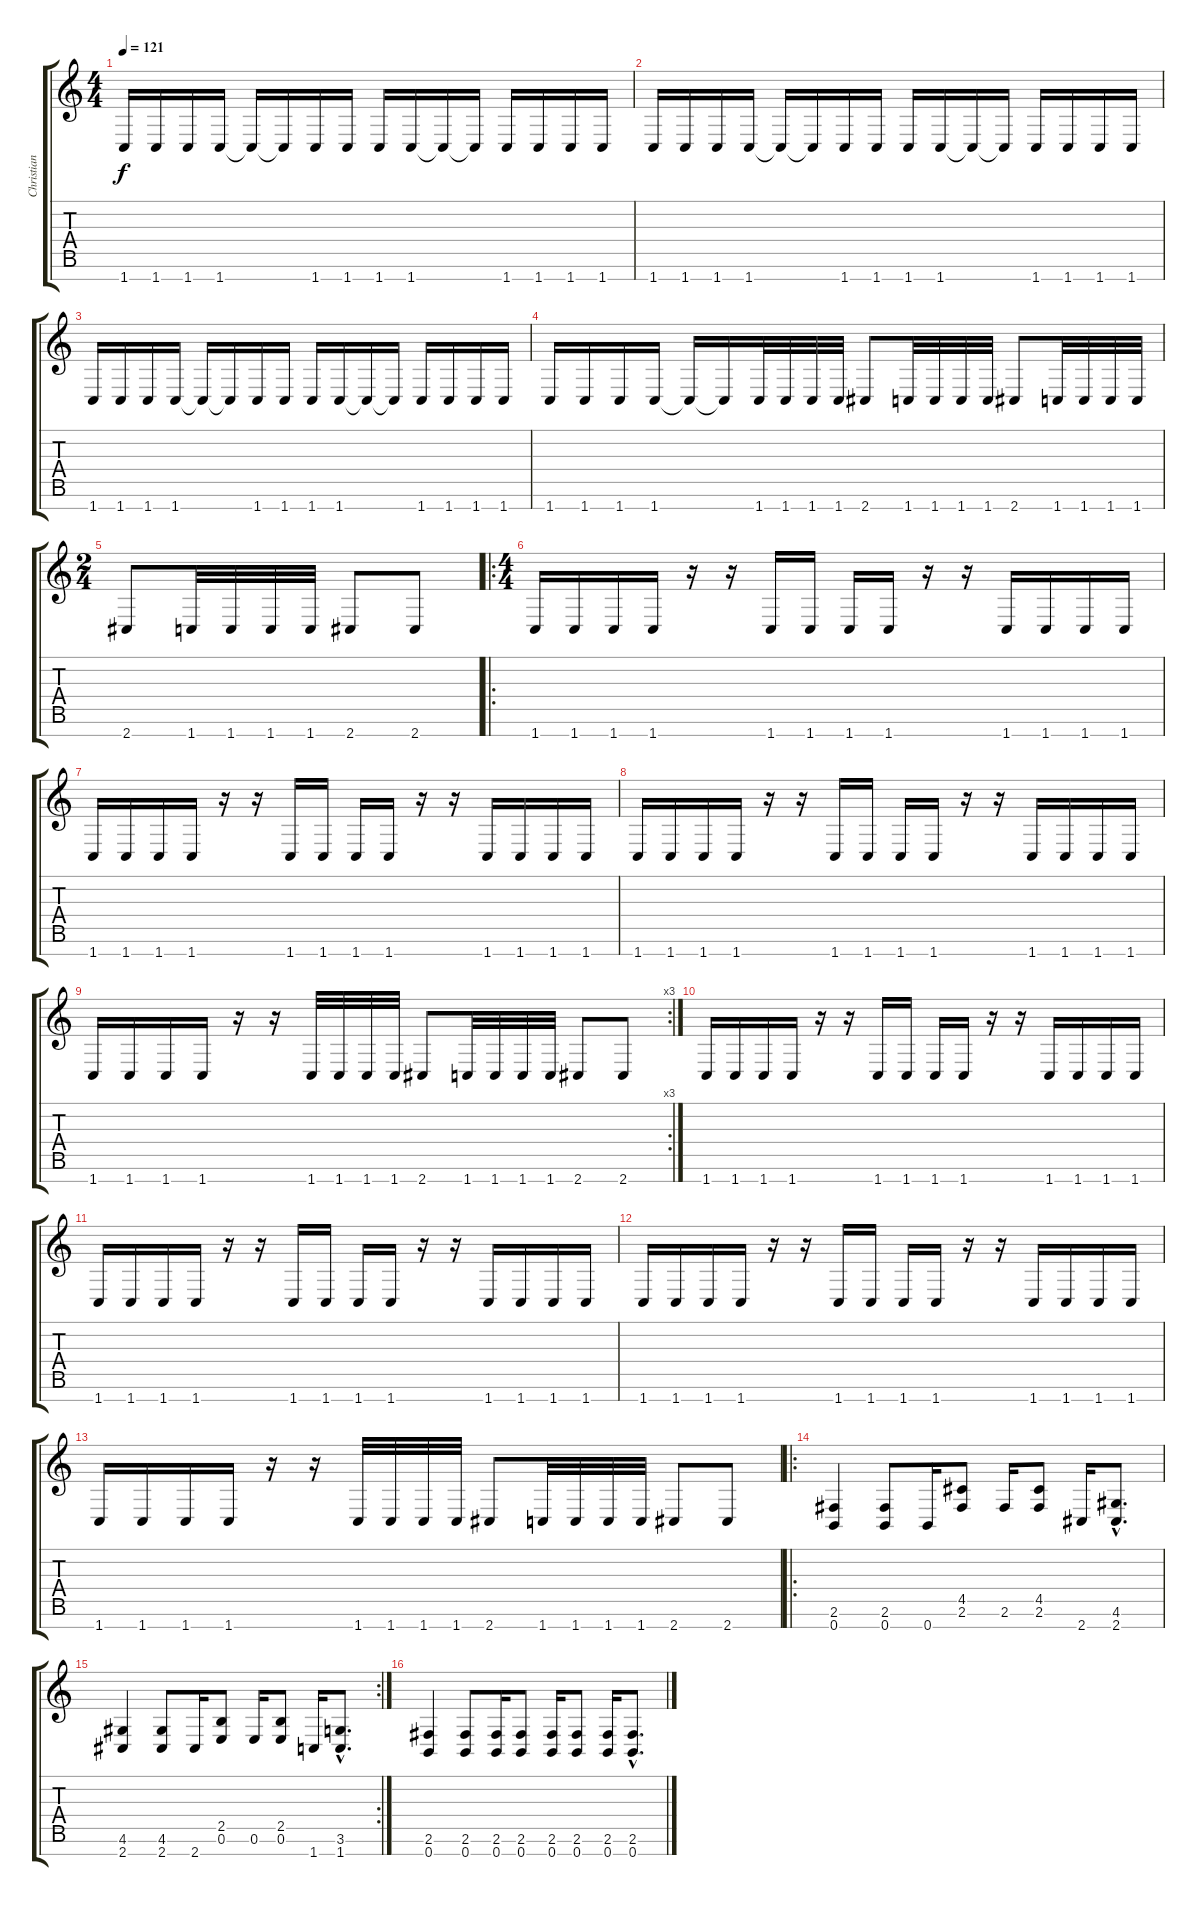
\track ("Christian Olde Wolbers" "Christian ") {instrument distortionguitar}
\staff {score tabs}
\tuning (E4 B3 G3 D3 A2 E2 B1) {hide}
\ts (4 4)
\tempo 121
\clef g2
\ks c
1.7.16{dy f} 1.7.16 1.7.16 1.7.16 1.7{t}.16 1.7{t}.16 1.7.16 1.7.16 1.7.16 1.7.16 1.7{t}.16 1.7{t}.16 1.7.16 1.7.16 1.7.16 1.7.16 |
1.7.16 1.7.16 1.7.16 1.7.16 1.7{t}.16 1.7{t}.16 1.7.16 1.7.16 1.7.16 1.7.16 1.7{t}.16 1.7{t}.16 1.7.16 1.7.16 1.7.16 1.7.16 |
1.7.16 1.7.16 1.7.16 1.7.16 1.7{t}.16 1.7{t}.16 1.7.16 1.7.16 1.7.16 1.7.16 1.7{t}.16 1.7{t}.16 1.7.16 1.7.16 1.7.16 1.7.16 |
1.7.16 1.7.16 1.7.16 1.7.16 1.7{t}.16 1.7{t}.16 1.7.32 1.7.32 1.7.32 1.7.32 2.7.8 1.7.32 1.7.32 1.7.32 1.7.32 2.7.8 1.7.32 1.7.32 1.7.32 1.7.32 |
\ts (2 4)
2.7.8 1.7.32 1.7.32 1.7.32 1.7.32 2.7.8 2.7.8 |
\ro
\ts (4 4)
1.7.16 1.7.16 1.7.16 1.7.16 r.16 r.16 1.7.16 1.7.16 1.7.16 1.7.16 r.16 r.16 1.7.16 1.7.16 1.7.16 1.7.16 |
1.7.16 1.7.16 1.7.16 1.7.16 r.16 r.16 1.7.16 1.7.16 1.7.16 1.7.16 r.16 r.16 1.7.16 1.7.16 1.7.16 1.7.16 |
1.7.16 1.7.16 1.7.16 1.7.16 r.16 r.16 1.7.16 1.7.16 1.7.16 1.7.16 r.16 r.16 1.7.16 1.7.16 1.7.16 1.7.16 |
\rc 3
1.7.16 1.7.16 1.7.16 1.7.16 r.16 r.16 1.7.32 1.7.32 1.7.32 1.7.32 2.7.8 1.7.32 1.7.32 1.7.32 1.7.32 2.7.8 2.7.8 |
1.7.16 1.7.16 1.7.16 1.7.16 r.16 r.16 1.7.16 1.7.16 1.7.16 1.7.16 r.16 r.16 1.7.16 1.7.16 1.7.16 1.7.16 |
1.7.16 1.7.16 1.7.16 1.7.16 r.16 r.16 1.7.16 1.7.16 1.7.16 1.7.16 r.16 r.16 1.7.16 1.7.16 1.7.16 1.7.16 |
1.7.16 1.7.16 1.7.16 1.7.16 r.16 r.16 1.7.16 1.7.16 1.7.16 1.7.16 r.16 r.16 1.7.16 1.7.16 1.7.16 1.7.16 |
1.7.16 1.7.16 1.7.16 1.7.16 r.16 r.16 1.7.32 1.7.32 1.7.32 1.7.32 2.7.8 1.7.32 1.7.32 1.7.32 1.7.32 2.7.8 2.7.8 |
\ro
(2.6 0.7).4 (2.6 0.7).8 0.7.16 (4.5 2.6).8 2.6.16 (4.5 2.6).8 2.7.16 (4.6{hac} 2.7{hac}).8{d} |
\rc 2
(4.6 2.7).4 (4.6 2.7).8 2.7.16 (2.5 0.6).8 0.6.16 (2.5 0.6).8 1.7.16 (3.6{hac} 1.7{hac}).8{d} |
(2.6 0.7).4 (2.6 0.7).8 (2.6 0.7).16 (2.6 0.7).8 (2.6 0.7).16 (2.6 0.7).8 (2.6 0.7).16 (2.6{hac} 0.7{hac}).8{d}
